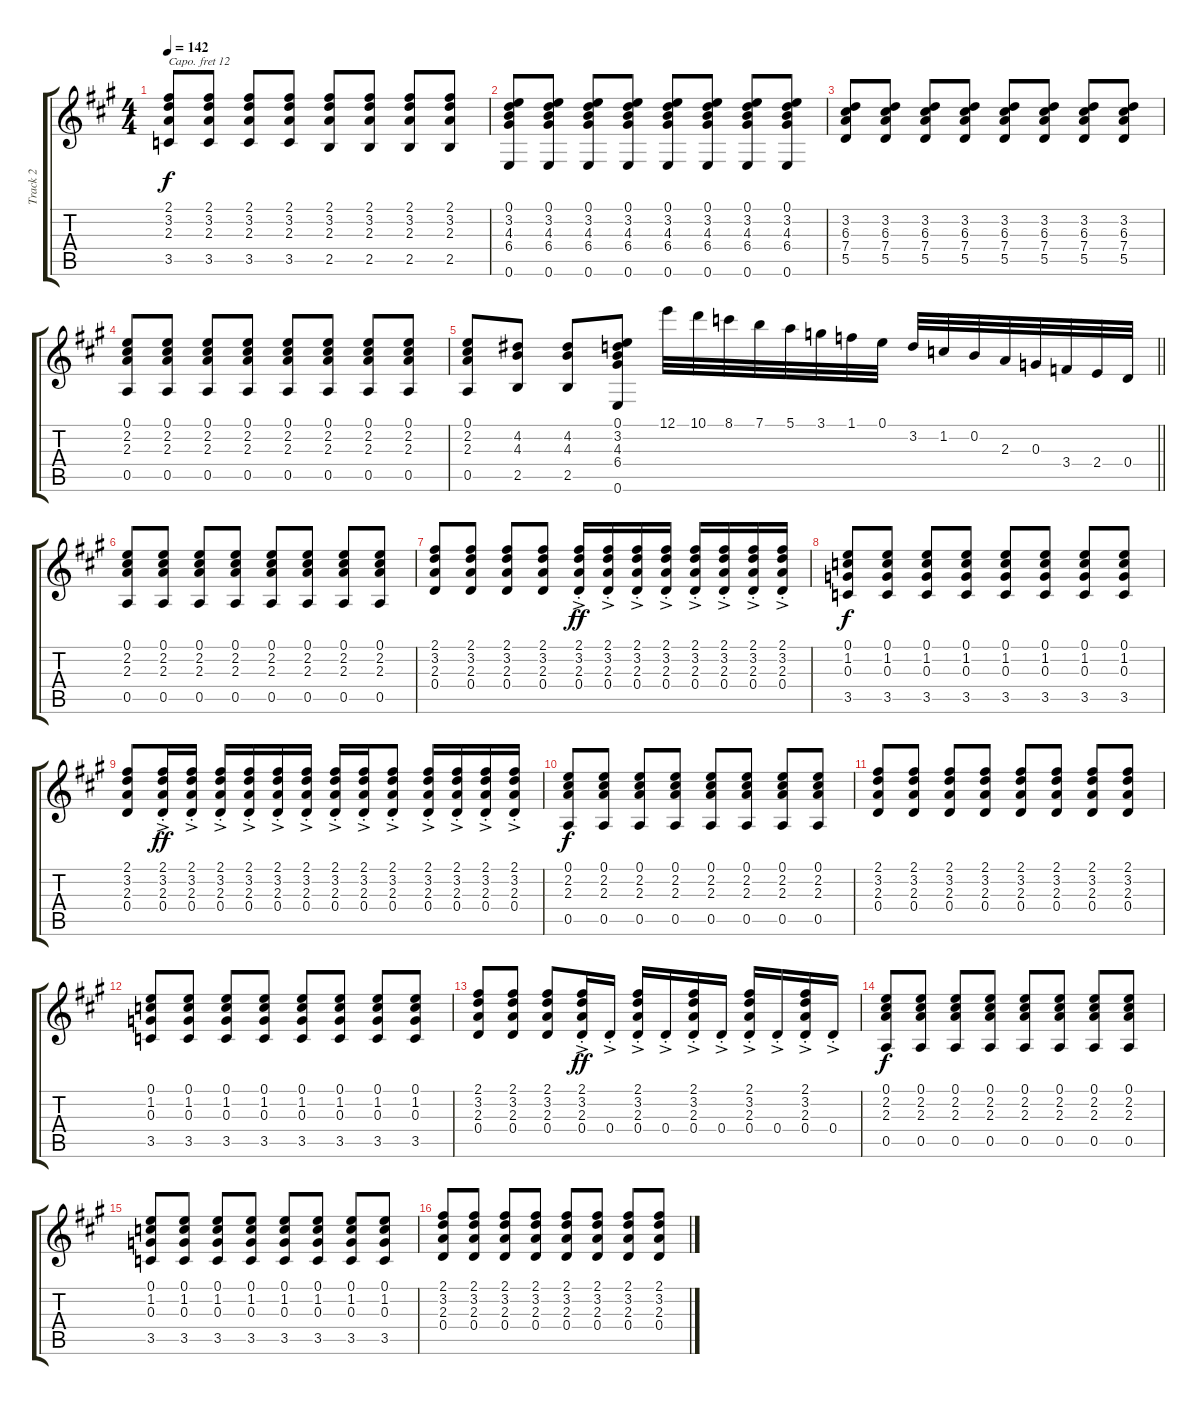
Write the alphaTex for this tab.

\track ("Track 2" "Track 2") {instrument acousticgrandpiano}
\staff {score tabs}
\capo 12
\tuning (E4 B3 G3 D3 A2 E2) {hide}
\ts (4 4)
\tempo 142
\clef g2
\ks a
(2.1 3.2 2.3 3.5).8{dy f} (2.1 3.2 2.3 3.5).8 (2.1 3.2 2.3 3.5).8 (2.1 3.2 2.3 3.5).8 (2.1 3.2 2.3 2.5).8 (2.1 3.2 2.3 2.5).8 (2.1 3.2 2.3 2.5).8 (2.1 3.2 2.3 2.5).8 |
(0.1 3.2 4.3 6.4 0.6).8 (0.1 3.2 4.3 6.4 0.6).8 (0.1 3.2 4.3 6.4 0.6).8 (0.1 3.2 4.3 6.4 0.6).8 (0.1 3.2 4.3 6.4 0.6).8 (0.1 3.2 4.3 6.4 0.6).8 (0.1 3.2 4.3 6.4 0.6).8 (0.1 3.2 4.3 6.4 0.6).8 |
(3.2 6.3 7.4 5.5).8 (3.2 6.3 7.4 5.5).8 (3.2 6.3 7.4 5.5).8 (3.2 6.3 7.4 5.5).8 (3.2 6.3 7.4 5.5).8 (3.2 6.3 7.4 5.5).8 (3.2 6.3 7.4 5.5).8 (3.2 6.3 7.4 5.5).8 |
(0.1 2.2 2.3 0.5).8 (0.1 2.2 2.3 0.5).8 (0.1 2.2 2.3 0.5).8 (0.1 2.2 2.3 0.5).8 (0.1 2.2 2.3 0.5).8 (0.1 2.2 2.3 0.5).8 (0.1 2.2 2.3 0.5).8 (0.1 2.2 2.3 0.5).8 |
\barLineRight lightlight
(0.1 2.2 2.3 0.5).8 (4.2 4.3 2.5).8 (4.2 4.3 2.5).8 (0.1 3.2 4.3 6.4 0.6).8 12.1.32 10.1.32 8.1.32 7.1.32 5.1.32 3.1.32 1.1.32 0.1.32 3.2.32 1.2.32 0.2.32 2.3.32 0.3.32 3.4.32 2.4.32 0.4.32 |
(0.1 2.2 2.3 0.5).8 (0.1 2.2 2.3 0.5).8 (0.1 2.2 2.3 0.5).8 (0.1 2.2 2.3 0.5).8 (0.1 2.2 2.3 0.5).8 (0.1 2.2 2.3 0.5).8 (0.1 2.2 2.3 0.5).8 (0.1 2.2 2.3 0.5).8 |
(2.1 3.2 2.3 0.4).8 (2.1 3.2 2.3 0.4).8 (2.1 3.2 2.3 0.4).8 (2.1 3.2 2.3 0.4).8 (2.1{ac st} 3.2{ac st} 2.3{ac st} 0.4{ac st}).16{dy ff} (2.1{ac st} 3.2{ac st} 2.3{ac st} 0.4{ac st}).16 (2.1{ac st} 3.2{ac st} 2.3{ac st} 0.4{ac st}).16 (2.1{ac st} 3.2{ac st} 2.3{ac st} 0.4{ac st}).16 (2.1{ac st} 3.2{ac st} 2.3{ac st} 0.4{ac st}).16 (2.1{ac st} 3.2{ac st} 2.3{ac st} 0.4{ac st}).16 (2.1{ac st} 3.2{ac st} 2.3{ac st} 0.4{ac st}).16 (2.1{ac st} 3.2{ac st} 2.3{ac st} 0.4{ac st}).16 |
(0.1 1.2 0.3 3.5).8{dy f} (0.1 1.2 0.3 3.5).8 (0.1 1.2 0.3 3.5).8 (0.1 1.2 0.3 3.5).8 (0.1 1.2 0.3 3.5).8 (0.1 1.2 0.3 3.5).8 (0.1 1.2 0.3 3.5).8 (0.1 1.2 0.3 3.5).8 |
(2.1 3.2 2.3 0.4).8 (2.1{ac st} 3.2{ac st} 2.3{ac st} 0.4{ac st}).16{dy ff} (2.1{ac st} 3.2{ac st} 2.3{ac st} 0.4{ac st}).16 (2.1{ac st} 3.2{ac st} 2.3{ac st} 0.4{ac st}).16 (2.1{ac st} 3.2{ac st} 2.3{ac st} 0.4{ac st}).16 (2.1{ac st} 3.2{ac st} 2.3{ac st} 0.4{ac st}).16 (2.1{ac st} 3.2{ac st} 2.3{ac st} 0.4{ac st}).16 (2.1{ac st} 3.2{ac st} 2.3{ac st} 0.4{ac st}).16 (2.1{ac st} 3.2{ac st} 2.3{ac st} 0.4{ac st}).16 (2.1{ac st} 3.2{ac st} 2.3{ac st} 0.4{ac st}).8 (2.1{ac st} 3.2{ac st} 2.3{ac st} 0.4{ac st}).16 (2.1{ac st} 3.2{ac st} 2.3{ac st} 0.4{ac st}).16 (2.1{ac st} 3.2{ac st} 2.3{ac st} 0.4{ac st}).16 (2.1{ac st} 3.2{ac st} 2.3{ac st} 0.4{ac st}).16 |
(0.1 2.2 2.3 0.5).8{dy f} (0.1 2.2 2.3 0.5).8 (0.1 2.2 2.3 0.5).8 (0.1 2.2 2.3 0.5).8 (0.1 2.2 2.3 0.5).8 (0.1 2.2 2.3 0.5).8 (0.1 2.2 2.3 0.5).8 (0.1 2.2 2.3 0.5).8 |
(2.1 3.2 2.3 0.4).8 (2.1 3.2 2.3 0.4).8 (2.1 3.2 2.3 0.4).8 (2.1 3.2 2.3 0.4).8 (2.1 3.2 2.3 0.4).8 (2.1 3.2 2.3 0.4).8 (2.1 3.2 2.3 0.4).8 (2.1 3.2 2.3 0.4).8 |
(0.1 1.2 0.3 3.5).8 (0.1 1.2 0.3 3.5).8 (0.1 1.2 0.3 3.5).8 (0.1 1.2 0.3 3.5).8 (0.1 1.2 0.3 3.5).8 (0.1 1.2 0.3 3.5).8 (0.1 1.2 0.3 3.5).8 (0.1 1.2 0.3 3.5).8 |
(2.1 3.2 2.3 0.4).8 (2.1 3.2 2.3 0.4).8 (2.1 3.2 2.3 0.4).8 (2.1{ac st} 3.2{ac st} 2.3{ac st} 0.4{ac st}).16{dy ff} 0.4{ac st}.16 (2.1{ac st} 3.2{ac st} 2.3{ac st} 0.4{ac st}).16 0.4{ac st}.16 (2.1{ac st} 3.2{ac st} 2.3{ac st} 0.4{ac st}).16 0.4{ac st}.16 (2.1{ac st} 3.2{ac st} 2.3{ac st} 0.4{ac st}).16 0.4{ac st}.16 (2.1{ac st} 3.2{ac st} 2.3{ac st} 0.4{ac st}).16 0.4{ac st}.16 |
(0.1 2.2 2.3 0.5).8{dy f} (0.1 2.2 2.3 0.5).8 (0.1 2.2 2.3 0.5).8 (0.1 2.2 2.3 0.5).8 (0.1 2.2 2.3 0.5).8 (0.1 2.2 2.3 0.5).8 (0.1 2.2 2.3 0.5).8 (0.1 2.2 2.3 0.5).8 |
(0.1 1.2 0.3 3.5).8 (0.1 1.2 0.3 3.5).8 (0.1 1.2 0.3 3.5).8 (0.1 1.2 0.3 3.5).8 (0.1 1.2 0.3 3.5).8 (0.1 1.2 0.3 3.5).8 (0.1 1.2 0.3 3.5).8 (0.1 1.2 0.3 3.5).8 |
(2.1 3.2 2.3 0.4).8 (2.1 3.2 2.3 0.4).8 (2.1 3.2 2.3 0.4).8 (2.1 3.2 2.3 0.4).8 (2.1 3.2 2.3 0.4).8 (2.1 3.2 2.3 0.4).8 (2.1 3.2 2.3 0.4).8 (2.1 3.2 2.3 0.4).8
